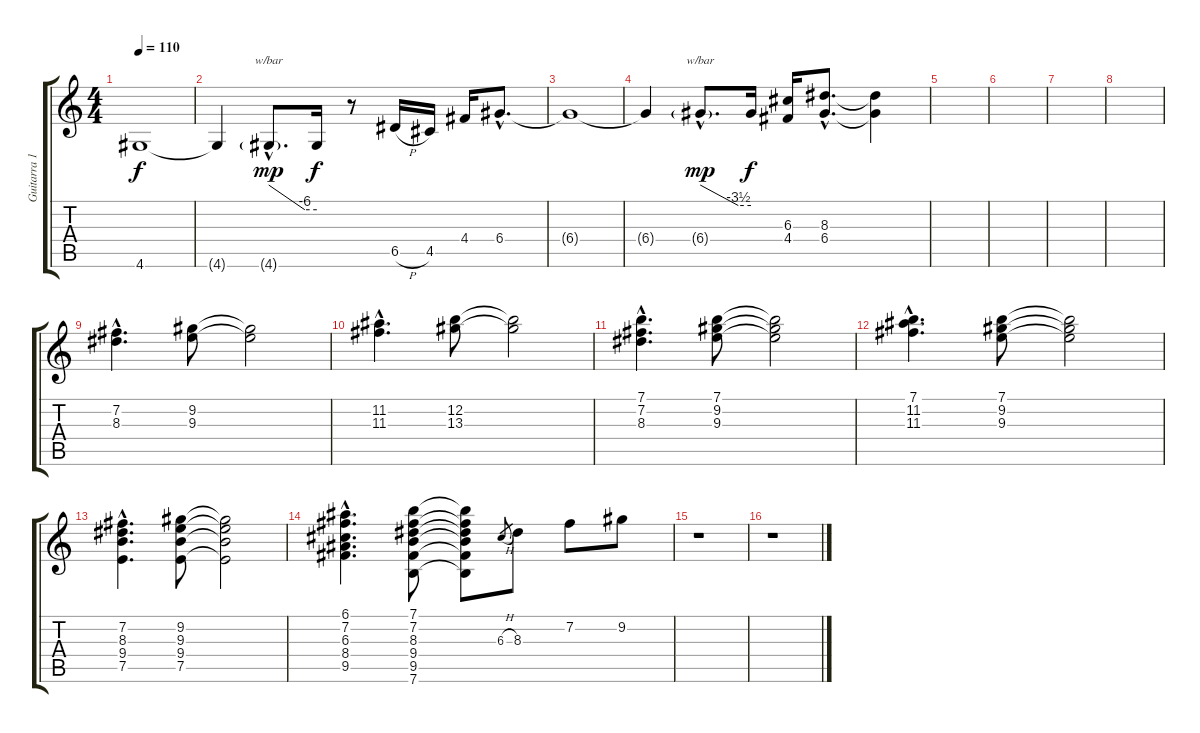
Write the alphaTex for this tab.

\track ("Guitarra 1" "Guitarra 1") {instrument electricguitarclean}
\staff {score tabs}
\tuning (E4 B3 G3 D3 A2 E2) {hide}
\ts (4 4)
\tempo 110
\clef g2
\ks c
4.6.1{dy f} |
4.6{t}.4 4.6{g hac}.8{d tbe (custom default 0 0 45 -24 60 -24) dy mp} 4.6{t}.16{dy f} r.8 6.5{h}.16 4.5.16 4.4.16 6.4{hac}.8{d} |
6.4{t}.1 |
6.4{t}.4 6.4{g hac}.8{d tbe (custom default 0 0 45 -14 60 -14) dy mp} 6.4{t}.16{dy f} (6.3 4.4).16 (8.3{hac} 6.4{hac}).8{d} (8.3{t} 6.4{t}).4 |
|
|
|
|
(7.2{hac} 8.3{hac}).4{d} (9.2 9.3).8 (9.2{t} 9.3{t}).2 |
(11.2{hac} 11.3{hac}).4{d} (12.2 13.3).8 (12.2{t} 13.3{t}).2 |
(7.1{hac} 7.2{hac} 8.3{hac}).4{d} (7.1 9.2 9.3).8 (7.1{t} 9.2{t} 9.3{t}).2 |
(7.1{hac} 11.2{hac} 11.3{hac}).4{d} (7.1 9.2 9.3).8 (7.1{t} 9.2{t} 9.3{t}).2 |
(7.2{hac} 8.3{hac} 9.4{hac} 7.5{hac}).4{d instrument electricguitarclean} (9.2 9.3 9.4 7.5).8 (9.2{t} 9.3{t} 9.4{t} 7.5{t}).2 |
(6.1{hac} 7.2{hac} 6.3{hac} 8.4{hac} 9.5{hac}).4{d} (7.1 7.2 8.3 9.4 9.5 7.6).8 (7.1{t} 7.2{t} 8.3{t} 9.4{t} 9.5{t} 7.6{t}).8 6.3{h}.8{gr} 8.3.8 7.2.8 9.2.8 |
r.1 |
r.1
